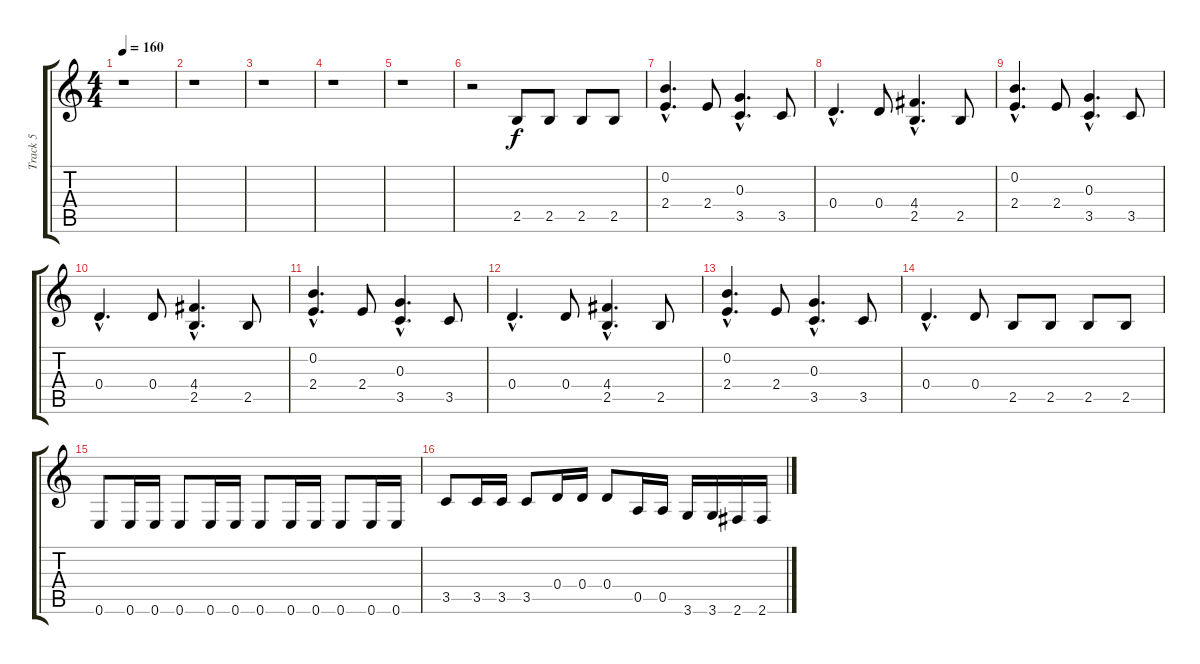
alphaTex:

\track ("Track 5" "Track 5") {instrument distortionguitar}
\staff {score tabs}
\tuning (E4 B3 G3 D3 A2 E2) {hide}
\ts (4 4)
\tempo 160
\clef g2
\ks c
r.1{dy f} |
r.1 |
r.1 |
r.1 |
r.1 |
r.2 2.5.8 2.5.8 2.5.8 2.5.8 |
(0.2{hac} 2.4{hac}).4{d} 2.4.8 (0.3{hac} 3.5{hac}).4{d} 3.5.8 |
0.4{hac}.4{d} 0.4.8 (4.4{hac} 2.5{hac}).4{d} 2.5.8 |
(0.2{hac} 2.4{hac}).4{d} 2.4.8 (0.3{hac} 3.5{hac}).4{d} 3.5.8 |
0.4{hac}.4{d} 0.4.8 (4.4{hac} 2.5{hac}).4{d} 2.5.8 |
(0.2{hac} 2.4{hac}).4{d} 2.4.8 (0.3{hac} 3.5{hac}).4{d} 3.5.8 |
0.4{hac}.4{d} 0.4.8 (4.4{hac} 2.5{hac}).4{d} 2.5.8 |
(0.2{hac} 2.4{hac}).4{d} 2.4.8 (0.3{hac} 3.5{hac}).4{d} 3.5.8 |
0.4{hac}.4{d} 0.4.8 2.5.8 2.5.8 2.5.8 2.5.8 |
0.6.8 0.6.16 0.6.16 0.6.8 0.6.16 0.6.16 0.6.8 0.6.16 0.6.16 0.6.8 0.6.16 0.6.16 |
3.5.8 3.5.16 3.5.16 3.5.8 0.4.16 0.4.16 0.4.8 0.5.16 0.5.16 3.6.16 3.6.16 2.6.16 2.6.16
